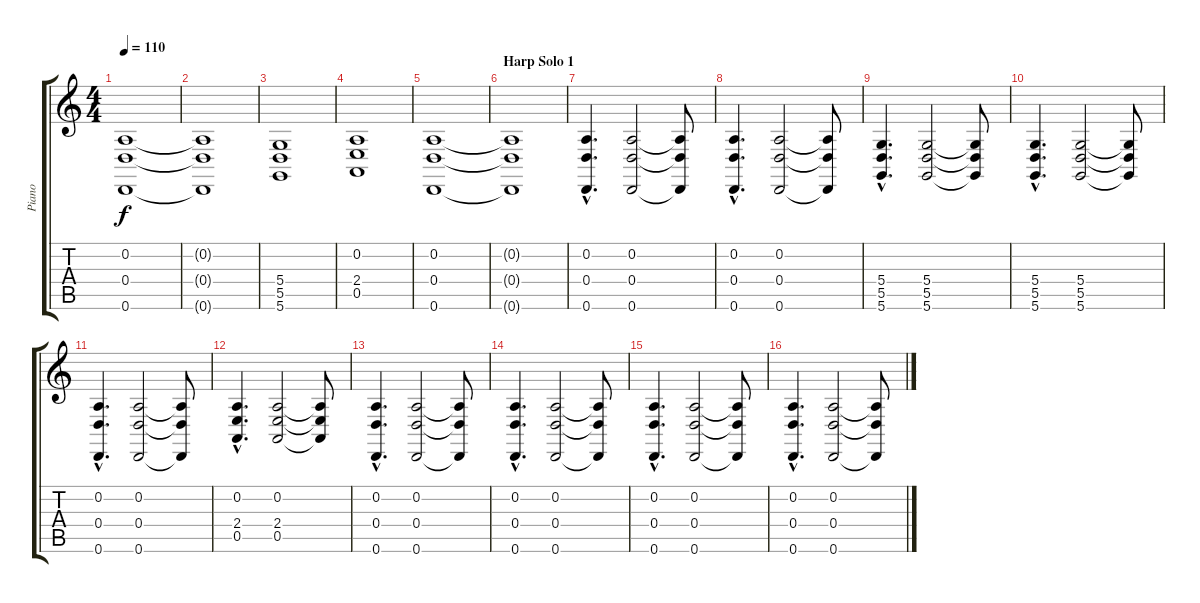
\track ("Piano" "Piano") {instrument acousticgrandpiano}
\staff {score tabs}
\tuning (D4 A3 Gb3 D3 A2 D2) {hide}
\ts (4 4)
\tempo 110
\clef g2
\ks c
(0.2 0.4 0.6).1{dy f} |
(0.2{t} 0.4{t} 0.6{t}).1 |
(5.4 5.5 5.6).1 |
(0.2 2.4 0.5).1 |
(0.2 0.4 0.6).1 |
\section ("" "Harp Solo 1")
(0.2{t} 0.4{t} 0.6{t}).1 |
(0.2{hac} 0.4{hac} 0.6{hac}).4{d} (0.2 0.4 0.6).2 (0.2{t} 0.4{t} 0.6{t}).8 |
(0.2{hac} 0.4{hac} 0.6{hac}).4{d} (0.2 0.4 0.6).2 (0.2{t} 0.4{t} 0.6{t}).8 |
(5.4{hac} 5.5{hac} 5.6{hac}).4{d} (5.4 5.5 5.6).2 (5.4{t} 5.5{t} 5.6{t}).8 |
(5.4{hac} 5.5{hac} 5.6{hac}).4{d} (5.4 5.5 5.6).2 (5.4{t} 5.5{t} 5.6{t}).8 |
(0.2{hac} 0.4{hac} 0.6{hac}).4{d} (0.2 0.4 0.6).2 (0.2{t} 0.4{t} 0.6{t}).8 |
(0.2{hac} 2.4{hac} 0.5{hac}).4{d} (0.2 2.4 0.5).2 (0.2{t} 2.4{t} 0.5{t}).8 |
(0.2{hac} 0.4{hac} 0.6{hac}).4{d} (0.2 0.4 0.6).2 (0.2{t} 0.4{t} 0.6{t}).8 |
(0.2{hac} 0.4{hac} 0.6{hac}).4{d} (0.2 0.4 0.6).2 (0.2{t} 0.4{t} 0.6{t}).8 |
(0.2{hac} 0.4{hac} 0.6{hac}).4{d} (0.2 0.4 0.6).2 (0.2{t} 0.4{t} 0.6{t}).8 |
(0.2{hac} 0.4{hac} 0.6{hac}).4{d} (0.2 0.4 0.6).2 (0.2{t} 0.4{t} 0.6{t}).8
